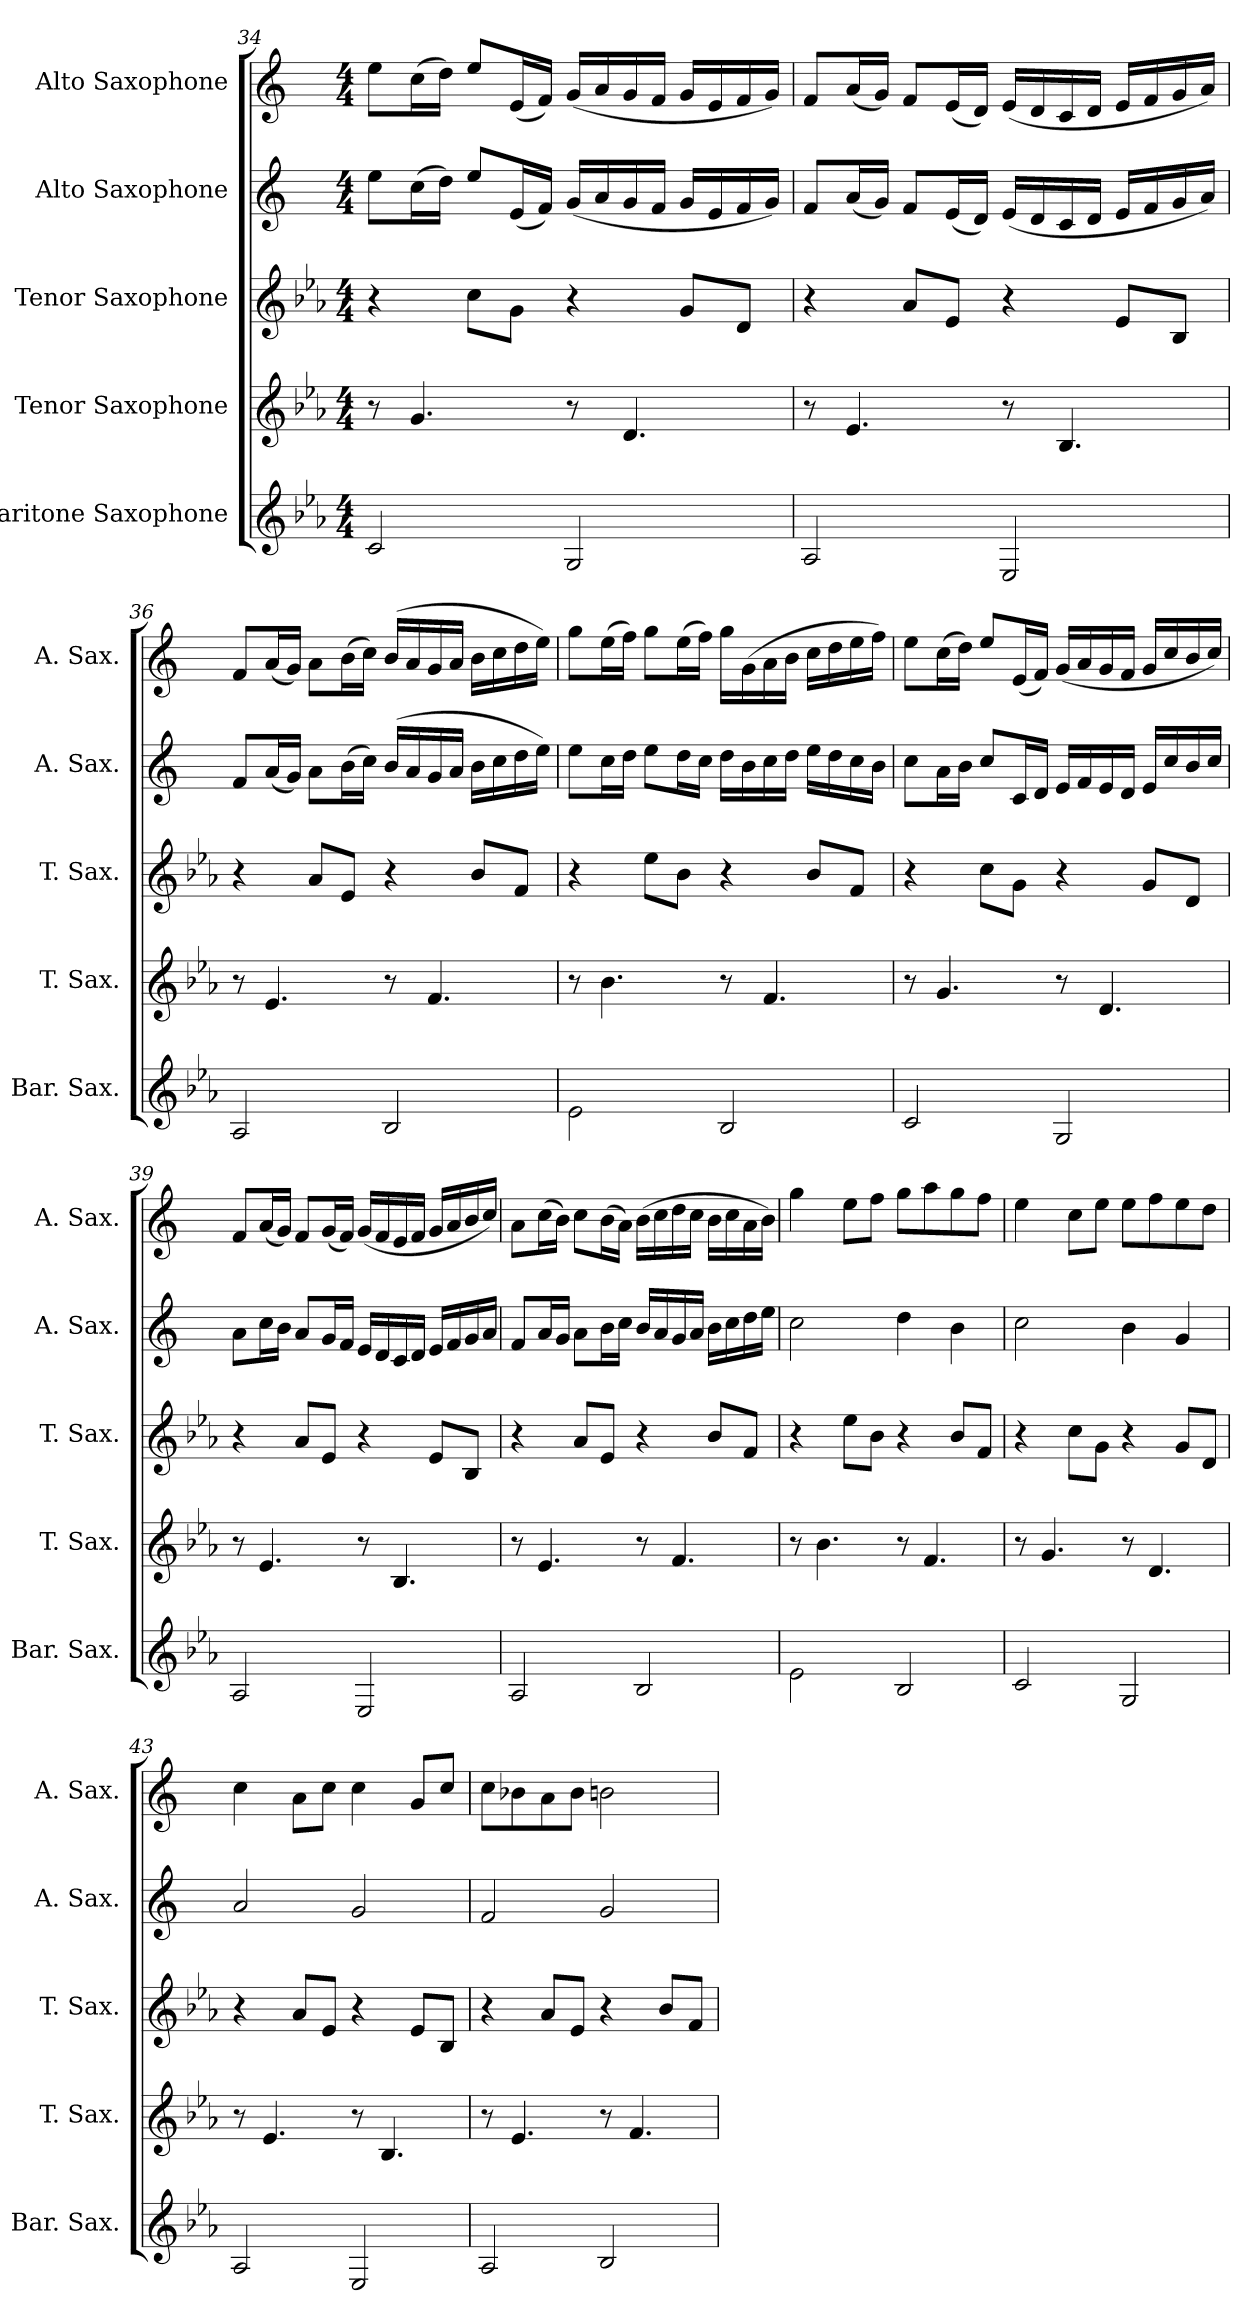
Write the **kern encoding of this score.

**kern	**kern	**kern	**kern	**kern
*part5	*part4	*part3	*part2	*part1
*staff5	*staff4	*staff3	*staff2	*staff1
*I"Baritone Saxophone	*I"Tenor Saxophone	*I"Tenor Saxophone	*I"Alto Saxophone	*I"Alto Saxophone
*I'Bar. Sax.	*I'T. Sax.	*I'T. Sax.	*I'A. Sax.	*I'A. Sax.
!!LO:PB:g=z
*clefG2	*clefG2	*clefG2	*clefG2	*clefG2
*ITrd12c21	*ITrd8c14	*ITrd8c14	*ITrd5c9	*ITrd5c9
*k[b-e-a-]	*k[b-e-a-]	*k[b-e-a-]	*k[b-e-a-]	*k[b-e-a-]
*M4/4	*M4/4	*M4/4	*M4/4	*M4/4
=34	=34	=34	=34	=34
2C/	8r	4r	8g\L	8g\L
.	4.G/	.	(16e-\L	(16e-\L
.	.	.	16f\JJ)	16f\JJ)
.	.	8c\L	8g/L	8g/L
.	.	8G\J	(16G/L	(16G/L
.	.	.	16A-/JJ)	16A-/JJ)
2GG/	8r	4r	(16B-/LL	(16B-/LL
.	.	.	16c/	16c/
.	4.D/	.	16B-/	16B-/
.	.	.	16A-/JJ	16A-/JJ
.	.	8G/L	16B-/LL	16B-/LL
.	.	.	16G/	16G/
.	.	8D/J	16A-/	16A-/
.	.	.	16B-/JJ)	16B-/JJ)
=35	=35	=35	=35	=35
2AA-/	8r	4r	8A-/L	8A-/L
.	4.E-/	.	(16c/L	(16c/L
.	.	.	16B-/JJ)	16B-/JJ)
.	.	8A-/L	8A-/L	8A-/L
.	.	8E-/J	(16G/L	(16G/L
.	.	.	16F/JJ)	16F/JJ)
2EE-/	8r	4r	(16G/LL	(16G/LL
.	.	.	16F/	16F/
.	4.BB-/	.	16E-/	16E-/
.	.	.	16F/JJ	16F/JJ
.	.	8E-/L	16G/LL	16G/LL
.	.	.	16A-/	16A-/
.	.	8BB-/J	16B-/	16B-/
.	.	.	16c/JJ)	16c/JJ)
=36	=36	=36	=36	=36
2AA-/	8r	4r	8A-/L	8A-/L
.	4.E-/	.	(16c/L	(16c/L
.	.	.	16B-/JJ)	16B-/JJ)
.	.	8A-/L	8c\L	8c\L
.	.	8E-/J	(16d\L	(16d\L
.	.	.	16e-\JJ)	16e-\JJ)
2BB-/	8r	4r	(16d/LL	(16d/LL
.	.	.	16c/	16c/
.	4.F/	.	16B-/	16B-/
.	.	.	16c/JJ	16c/JJ
.	.	8B-/L	16d\LL	16d\LL
.	.	.	16e-\	16e-\
.	.	8F/J	16f\	16f\
.	.	.	16g\JJ)	16g\JJ)
!!LO:LB:g=z
=37	=37	=37	=37	=37
2E-\	8r	4r	8g\L	8b-\L
.	4.B-\	.	16e-\L	(16g\L
.	.	.	16f\JJ	16a-\JJ)
.	.	8e-\L	8g\L	8b-\L
.	.	8B-\J	16f\L	(16g\L
.	.	.	16e-\JJ	16a-\JJ)
2BB-/	8r	4r	16f\LL	16b-\LL
.	.	.	16d\	(16B-\
.	4.F/	.	16e-\	16c\
.	.	.	16f\JJ	16d\JJ
.	.	8B-/L	16g\LL	16e-\LL
.	.	.	16f\	16f\
.	.	8F/J	16e-\	16g\
.	.	.	16d\JJ	16a-\JJ)
=38	=38	=38	=38	=38
2C/	8r	4r	8e-\L	8g\L
.	4.G/	.	16c\L	(16e-\L
.	.	.	16d\JJ	16f\JJ)
.	.	8c\L	8e-/L	8g/L
.	.	8G\J	16E-/L	(16G/L
.	.	.	16F/JJ	16A-/JJ)
2GG/	8r	4r	16G/LL	(16B-/LL
.	.	.	16A-/	16c/
.	4.D/	.	16G/	16B-/
.	.	.	16F/JJ	16A-/JJ
.	.	8G/L	16G/LL	16B-/LL
.	.	.	16e-/	16e-/
.	.	8D/J	16d/	16d/
.	.	.	16e-/JJ	16e-/JJ)
=39	=39	=39	=39	=39
2AA-/	8r	4r	8c\L	8A-/L
.	4.E-/	.	16e-\L	(16c/L
.	.	.	16d\JJ	16B-/JJ)
.	.	8A-/L	8c/L	8A-/L
.	.	8E-/J	16B-/L	(16B-/L
.	.	.	16A-/JJ	16A-/JJ)
2EE-/	8r	4r	16G/LL	(16B-/LL
.	.	.	16F/	16A-/
.	4.BB-/	.	16E-/	16G/
.	.	.	16F/JJ	16A-/JJ
.	.	8E-/L	16G/LL	16B-/LL
.	.	.	16A-/	16c/
.	.	8BB-/J	16B-/	16d/
.	.	.	16c/JJ	16e-/JJ)
!!LO:PB:g=z
=40	=40	=40	=40	=40
2AA-/	8r	4r	8A-/L	8c\L
.	4.E-/	.	16c/L	(16e-\L
.	.	.	16B-/JJ	16d\JJ)
.	.	8A-/L	8c\L	8e-\L
.	.	8E-/J	16d\L	(16d\L
.	.	.	16e-\JJ	16c\JJ)
2BB-/	8r	4r	16d/LL	(16d\LL
.	.	.	16c/	16e-\
.	4.F/	.	16B-/	16f\
.	.	.	16c/JJ	16e-\JJ
.	.	8B-/L	16d\LL	16d\LL
.	.	.	16e-\	16e-\
.	.	8F/J	16f\	16c\
.	.	.	16g\JJ	16d\JJ)
=41	=41	=41	=41	=41
2E-\	8r	4r	2e-\	4b-\
.	4.B-\	.	.	.
.	.	8e-\L	.	8g\L
.	.	8B-\J	.	8a-\J
2BB-/	8r	4r	4f\	8b-\L
.	4.F/	.	.	8cc\
.	.	8B-/L	4d\	8b-\
.	.	8F/J	.	8a-\J
=42	=42	=42	=42	=42
2C/	8r	4r	2e-\	4g\
.	4.G/	.	.	.
.	.	8c\L	.	8e-\L
.	.	8G\J	.	8g\J
2GG/	8r	4r	4d\	8g\L
.	4.D/	.	.	8a-\
.	.	8G/L	4B-/	8g\
.	.	8D/J	.	8f\J
=43	=43	=43	=43	=43
2AA-/	8r	4r	2c/	4e-\
.	4.E-/	.	.	.
.	.	8A-/L	.	8c\L
.	.	8E-/J	.	8e-\J
2EE-/	8r	4r	2B-/	4e-\
.	4.BB-/	.	.	.
.	.	8E-/L	.	8B-/L
.	.	8BB-/J	.	8e-/J
!!LO:LB:g=z
=44	=44	=44	=44	=44
2AA-/	8r	4r	2A-/	8e-\L
.	4.E-/	.	.	8d-X\
.	.	8A-/L	.	8c\
.	.	8E-/J	.	8d-\J
2BB-/	8r	4r	2B-/	2dn\
.	4.F/	.	.	.
.	.	8B-/L	.	.
.	.	8F/J	.	.
=	=	=	=	=
*-	*-	*-	*-	*-
